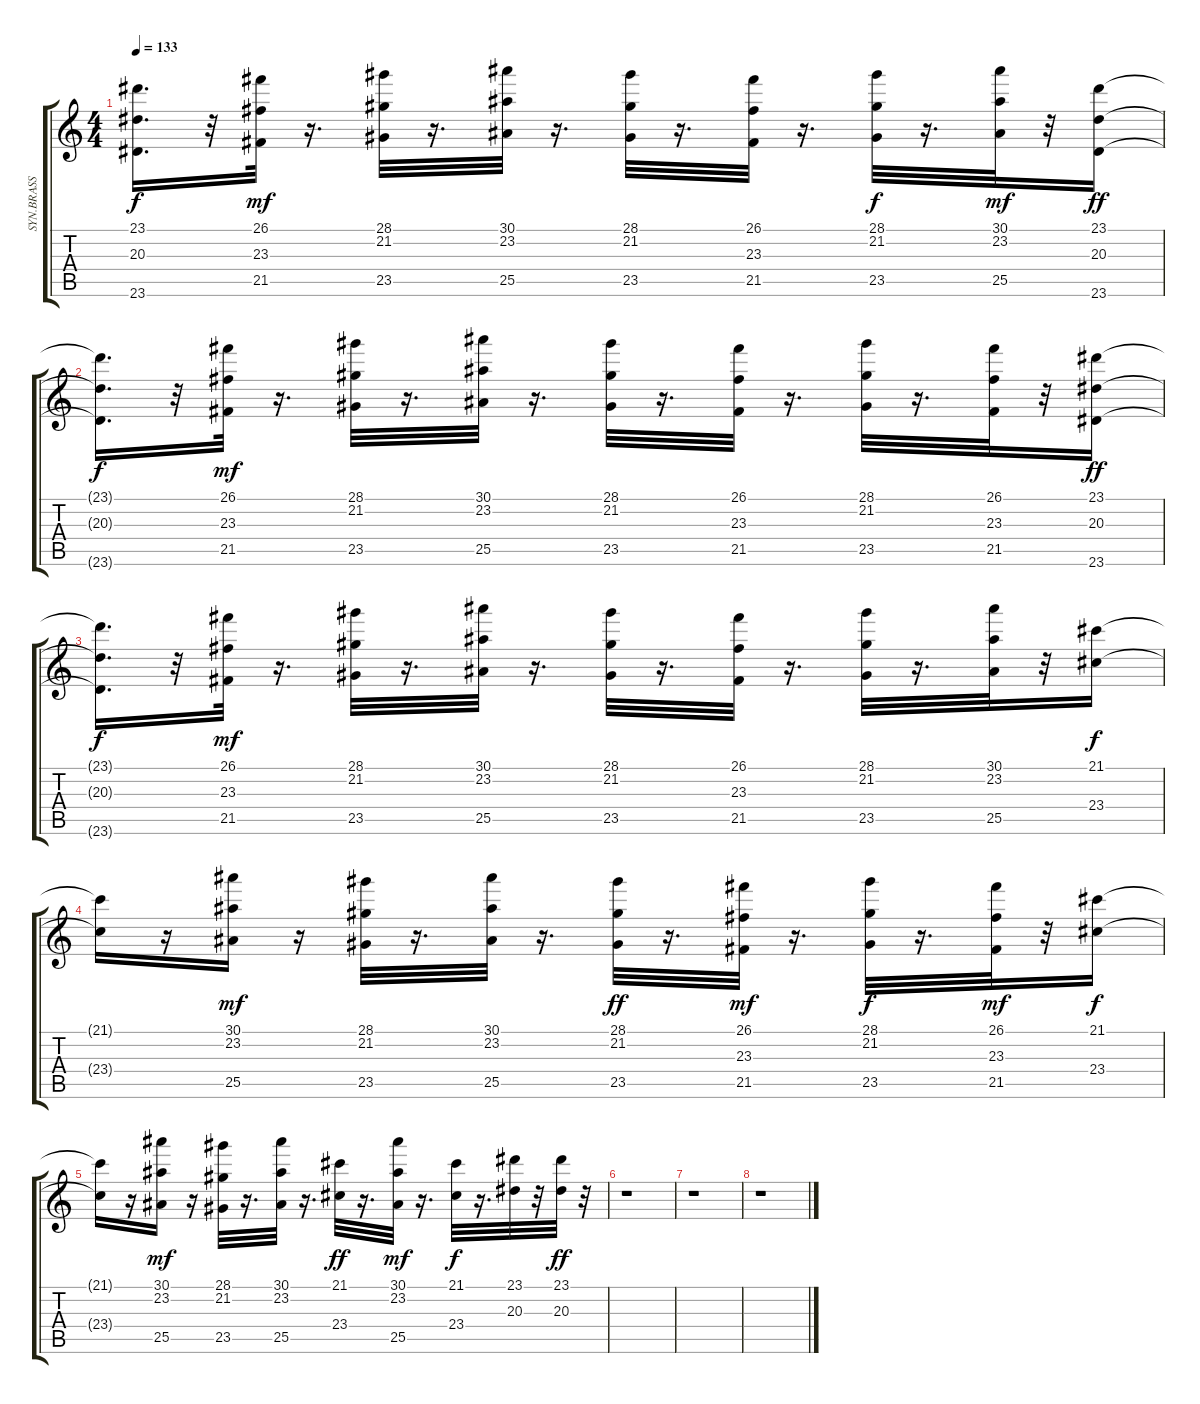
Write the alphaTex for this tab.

\track ("SYN.BRASS                           " "SYN.BRASS ") {instrument pad3polysynth}
\staff {score tabs}
\tuning (E4 B3 G3 D3 A2 E2) {hide}
\ts (4 4)
\tempo 133
\clef g2
\ks c
(23.1{t} 20.3{t} 23.6{t}).16{d dy f} r.32 (26.1 23.3 21.5).32{dy mf} r.16{d} (28.1 21.2 23.5).32 r.16{d} (30.1 23.2 25.5).32 r.16{d} (28.1 21.2 23.5).32 r.16{d} (26.1 23.3 21.5).32 r.16{d} (28.1 21.2 23.5).32{dy f} r.16{d} (30.1 23.2 25.5).32{dy mf} r.32 (23.1 20.3 23.6).16{dy ff} |
(23.1{t} 20.3{t} 23.6{t}).16{d dy f} r.32 (26.1 23.3 21.5).32{dy mf} r.16{d} (28.1 21.2 23.5).32 r.16{d} (30.1 23.2 25.5).32 r.16{d} (28.1 21.2 23.5).32 r.16{d} (26.1 23.3 21.5).32 r.16{d} (28.1 21.2 23.5).32 r.16{d} (26.1 23.3 21.5).32 r.32 (23.1 20.3 23.6).16{dy ff} |
(23.1{t} 20.3{t} 23.6{t}).16{d dy f} r.32 (26.1 23.3 21.5).32{dy mf} r.16{d} (28.1 21.2 23.5).32 r.16{d} (30.1 23.2 25.5).32 r.16{d} (28.1 21.2 23.5).32 r.16{d} (26.1 23.3 21.5).32 r.16{d} (28.1 21.2 23.5).32 r.16{d} (30.1 23.2 25.5).32 r.32 (21.1 23.4).16{dy f} |
(21.1{t} 23.4{t}).16 r.16 (30.1 23.2 25.5).16{dy mf} r.16 (28.1 21.2 23.5).32 r.16{d} (30.1 23.2 25.5).32 r.16{d} (28.1 21.2 23.5).32{dy ff} r.16{d} (26.1 23.3 21.5).32{dy mf} r.16{d} (28.1 21.2 23.5).32{dy f} r.16{d} (26.1 23.3 21.5).32{dy mf} r.32 (21.1 23.4).16{dy f} |
(21.1{t} 23.4{t}).16 r.16 (30.1 23.2 25.5).16{dy mf} r.16 (28.1 21.2 23.5).32 r.16{d} (30.1 23.2 25.5).32 r.16{d} (21.1 23.4).32{dy ff} r.16{d} (30.1 23.2 25.5).32{dy mf} r.16{d} (21.1 23.4).32{dy f} r.16{d} (23.1 20.3).32 r.32 (23.1 20.3).32{dy ff} r.32 |
r.1 |
r.1 |
r.1
